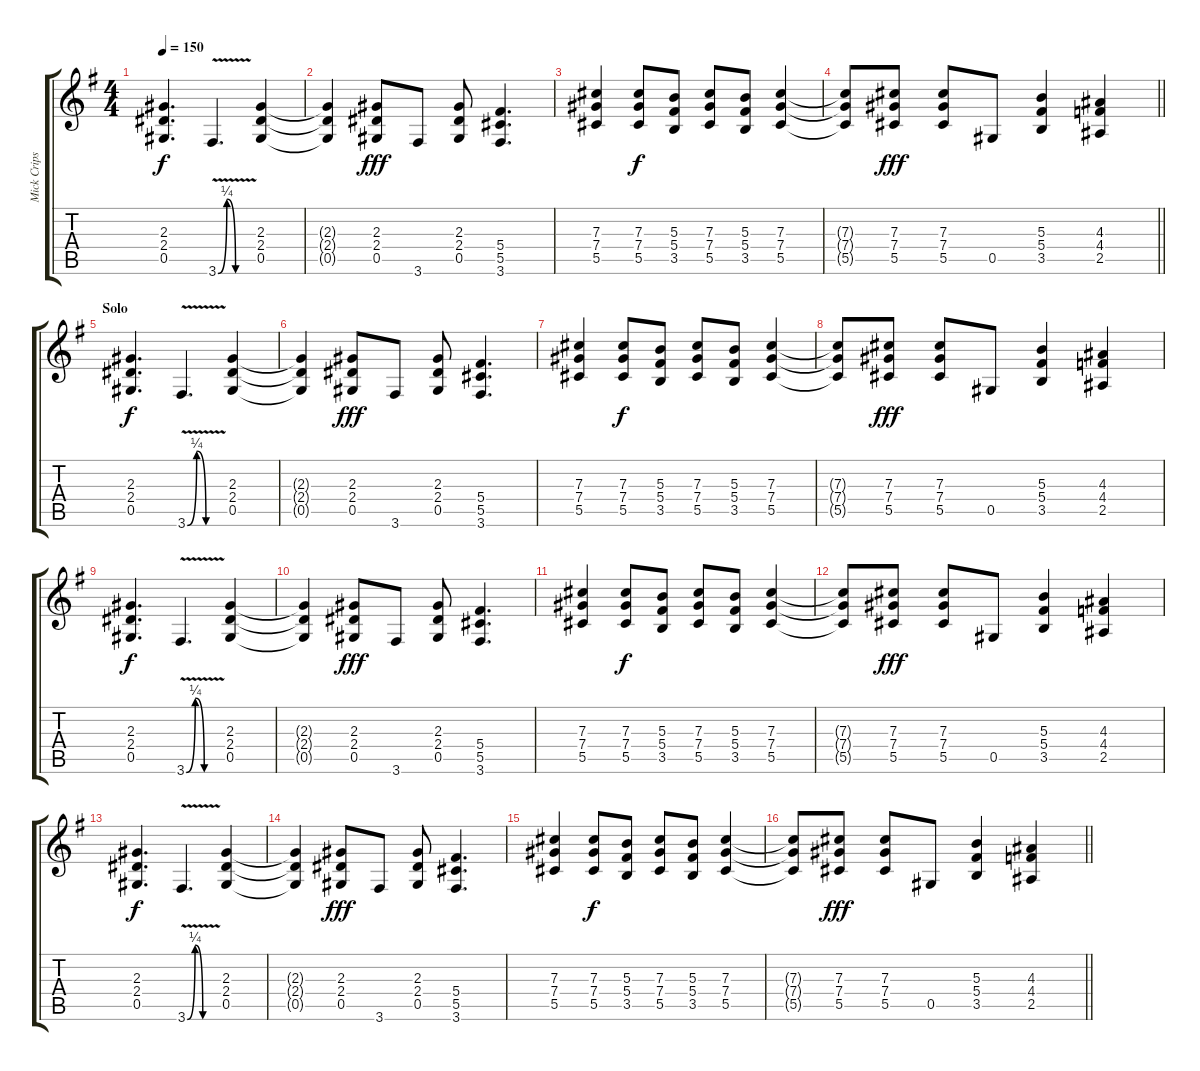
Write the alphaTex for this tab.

\track ("Mick Crips - Rhytm Guitar" "Mick Crips") {instrument overdrivenguitar}
\staff {score tabs}
\tuning (Eb4 Bb3 Gb3 Db3 Ab2 Eb2) {hide}
\ts (4 4)
\tempo 150
\clef g2
\ks g
(2.3 2.4 0.5).4{d dy f} 3.6{be (custom 0 0 15 1 30 0 60 0) v}.4{d} (2.3 2.4 0.5).4 |
(2.3{t} 2.4{t} 0.5{t}).4 (2.3 2.4 0.5).8{dy fff} 3.6.8 (2.3 2.4 0.5).8 (5.4 5.5 3.6).4{d} |
(7.3 7.4 5.5).4 (7.3 7.4 5.5).8{dy f} (5.3 5.4 3.5).8 (7.3 7.4 5.5).8 (5.3 5.4 3.5).8 (7.3 7.4 5.5).4 |
\barLineRight lightlight
(7.3{t} 7.4{t} 5.5{t}).8 (7.3 7.4 5.5).8{dy fff} (7.3 7.4 5.5).8 0.5.8 (5.3 5.4 3.5).4 (4.3 4.4 2.5).4 |
\section ("" "Solo")
(2.3 2.4 0.5).4{d dy f} 3.6{be (custom 0 0 15 1 30 0 60 0) v}.4{d} (2.3 2.4 0.5).4 |
(2.3{t} 2.4{t} 0.5{t}).4 (2.3 2.4 0.5).8{dy fff} 3.6.8 (2.3 2.4 0.5).8 (5.4 5.5 3.6).4{d} |
(7.3 7.4 5.5).4 (7.3 7.4 5.5).8{dy f} (5.3 5.4 3.5).8 (7.3 7.4 5.5).8 (5.3 5.4 3.5).8 (7.3 7.4 5.5).4 |
(7.3{t} 7.4{t} 5.5{t}).8 (7.3 7.4 5.5).8{dy fff} (7.3 7.4 5.5).8 0.5.8 (5.3 5.4 3.5).4 (4.3 4.4 2.5).4 |
(2.3 2.4 0.5).4{d dy f} 3.6{be (custom 0 0 15 1 30 0 60 0) v}.4{d} (2.3 2.4 0.5).4 |
(2.3{t} 2.4{t} 0.5{t}).4 (2.3 2.4 0.5).8{dy fff} 3.6.8 (2.3 2.4 0.5).8 (5.4 5.5 3.6).4{d} |
(7.3 7.4 5.5).4 (7.3 7.4 5.5).8{dy f} (5.3 5.4 3.5).8 (7.3 7.4 5.5).8 (5.3 5.4 3.5).8 (7.3 7.4 5.5).4 |
(7.3{t} 7.4{t} 5.5{t}).8 (7.3 7.4 5.5).8{dy fff} (7.3 7.4 5.5).8 0.5.8 (5.3 5.4 3.5).4 (4.3 4.4 2.5).4 |
(2.3 2.4 0.5).4{d dy f} 3.6{be (custom 0 0 15 1 30 0 60 0) v}.4{d} (2.3 2.4 0.5).4 |
(2.3{t} 2.4{t} 0.5{t}).4 (2.3 2.4 0.5).8{dy fff} 3.6.8 (2.3 2.4 0.5).8 (5.4 5.5 3.6).4{d} |
(7.3 7.4 5.5).4 (7.3 7.4 5.5).8{dy f} (5.3 5.4 3.5).8 (7.3 7.4 5.5).8 (5.3 5.4 3.5).8 (7.3 7.4 5.5).4 |
\barLineRight lightlight
(7.3{t} 7.4{t} 5.5{t}).8 (7.3 7.4 5.5).8{dy fff} (7.3 7.4 5.5).8 0.5.8 (5.3 5.4 3.5).4 (4.3 4.4 2.5).4
